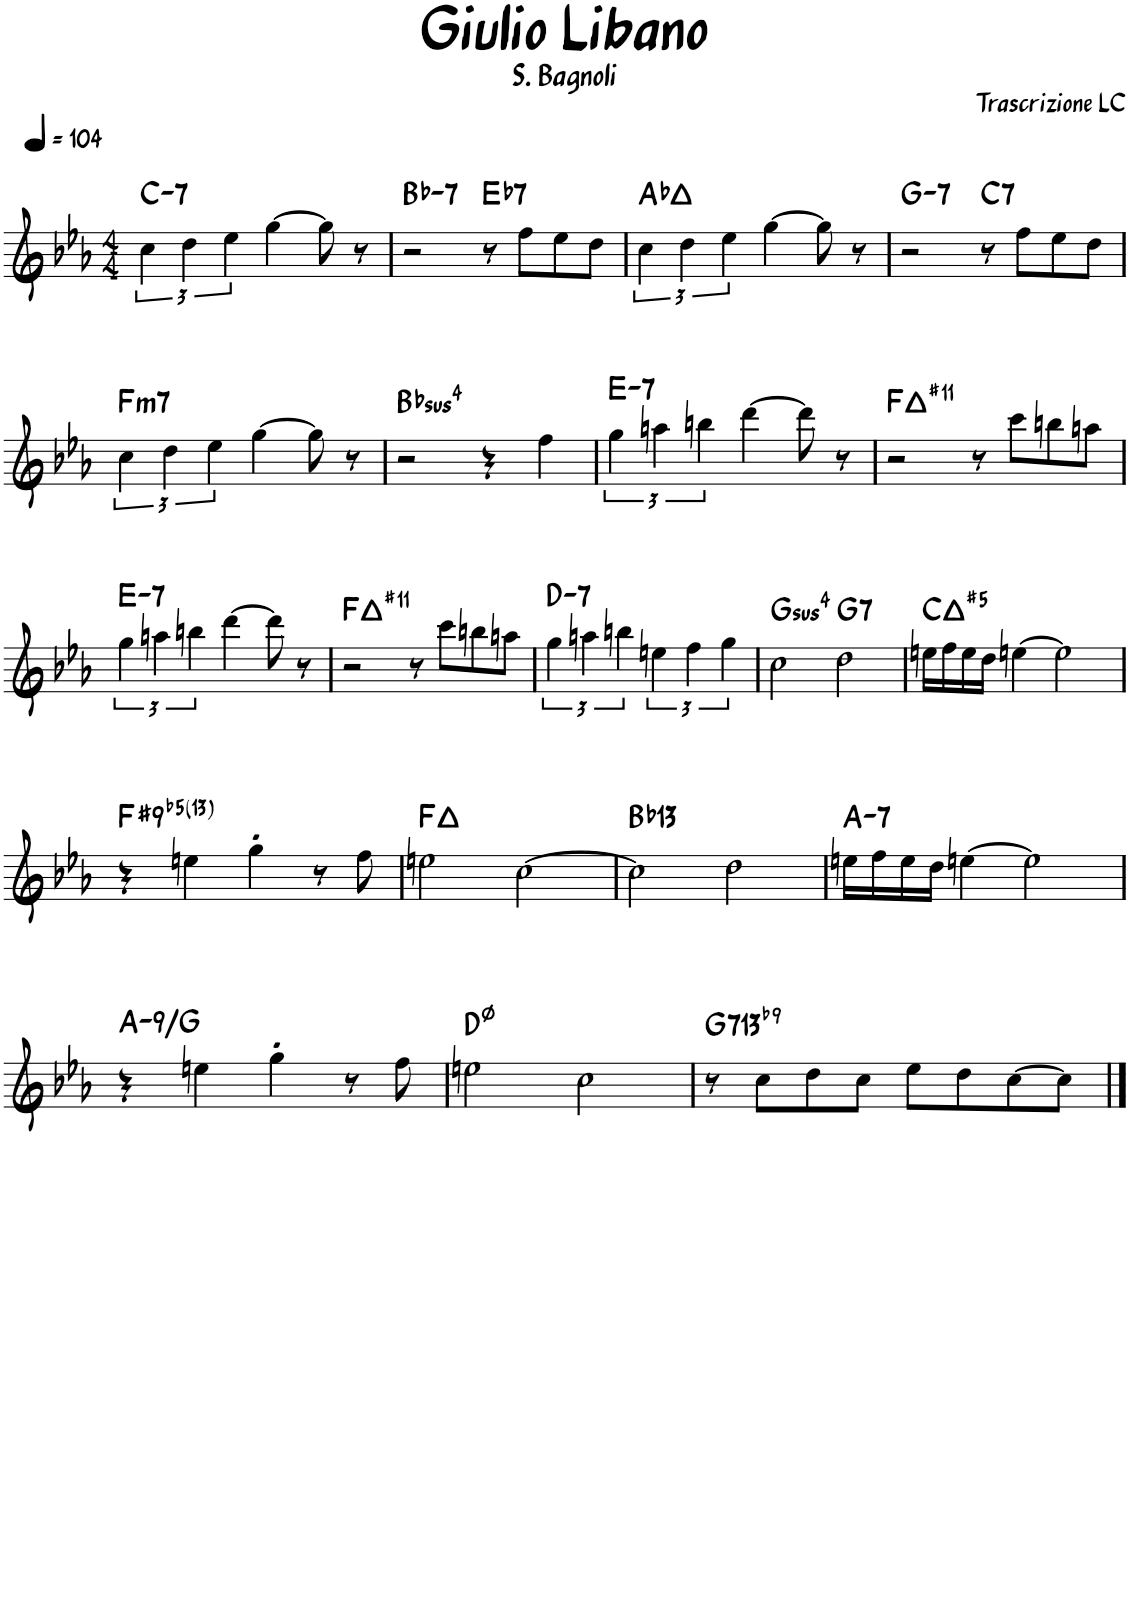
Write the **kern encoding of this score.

**kern	**harte
*part1	*part1
*staff1	*
*I"Piano	*
*I'Pno.	*
*clefG2	*
*k[b-e-a-]	*
*M4/4	*
*MM104	*
=1	=1
!	!LO:H:kt=7
6cc\	C:min7
6dd\	.
6ee-\	.
[4gg\	.
8gg\]	.
8r	.
=2	=2
!	!LO:H:kt=7
2r	Bb:min7
!	!LO:H:kt=7
8r	Eb:7
8ff\L	.
8ee-\	.
8dd\J	.
=3	=3
6cc\	Ab:maj
6dd\	.
6ee-\	.
[4gg\	.
8gg\]	.
8r	.
=4	=4
!	!LO:H:kt=7
2r	G:min7
!	!LO:H:kt=7
8r	C:7
8ff\L	.
8ee-\	.
8dd\J	.
!!LO:LB:g=z
=5	=5
!	!LO:H:kt=m7
6cc\	F:min7
6dd\	.
6ee-\	.
[4gg\	.
8gg\]	.
8r	.
=6	=6
!	!LO:H:kt=4
2r	Bb:sus4
4r	.
4ff\	.
=7	=7
!	!LO:H:kt=7
6gg\	E:min7
6aan\	.
6bbn\	.
[4ddd\	.
8ddd\]	.
8r	.
=8	=8
2r	F:maj(#11)
8r	.
8ccc\L	.
8bbn\	.
8aan\J	.
!!LO:LB:g=z
=9	=9
!	!LO:H:kt=7
6gg\	E:min7
6aan\	.
6bbn\	.
[4ddd\	.
8ddd\]	.
8r	.
=10	=10
2r	F:maj(#11)
8r	.
8ccc\L	.
8bbn\	.
8aan\J	.
=11	=11
!	!LO:H:kt=7
6gg\	D:min7
6aan\	.
6bbn\	.
6een\	.
6ff\	.
6gg\	.
=12	=12
!	!LO:H:kt=4
2cc\	G:sus4
!	!LO:H:kt=7
2dd\	G:7
=13	=13
16een\LL	C:(3,#5)
16ff\	.
16ee\	.
16dd\JJ	.
[4een\	.
2ee\]	.
!!LO:LB:g=z
=14	=14
!	!LO:H:kt=9
4r	F#:(3,b5,b7,9,13)
4een\	.
4gg'\	.
8r	.
8ff\	.
=15	=15
2een\	F:maj
[2cc\	.
=16	=16
!	!LO:H:kt=13
2cc\]	Bb:9(11,13)
2dd\	.
=17	=17
!	!LO:H:kt=7
16een\LL	A:min7
16ff\	.
16ee\	.
16dd\JJ	.
[4een\	.
2ee\]	.
!!LO:LB:g=z
=18	=18
!	!LO:H:kt=9
4r	A:min9/b7
4een\	.
4gg'\	.
8r	.
8ff\	.
=19	=19
2een\	D:hdim7
2cc\	.
=20	=20
!	!LO:H:kt=713
8r	G:maj(b9)
8cc\L	.
8dd\	.
8cc\J	.
8ee-\L	.
8dd\	.
[8cc\	.
8cc\J]	.
==	==
*-	*-
